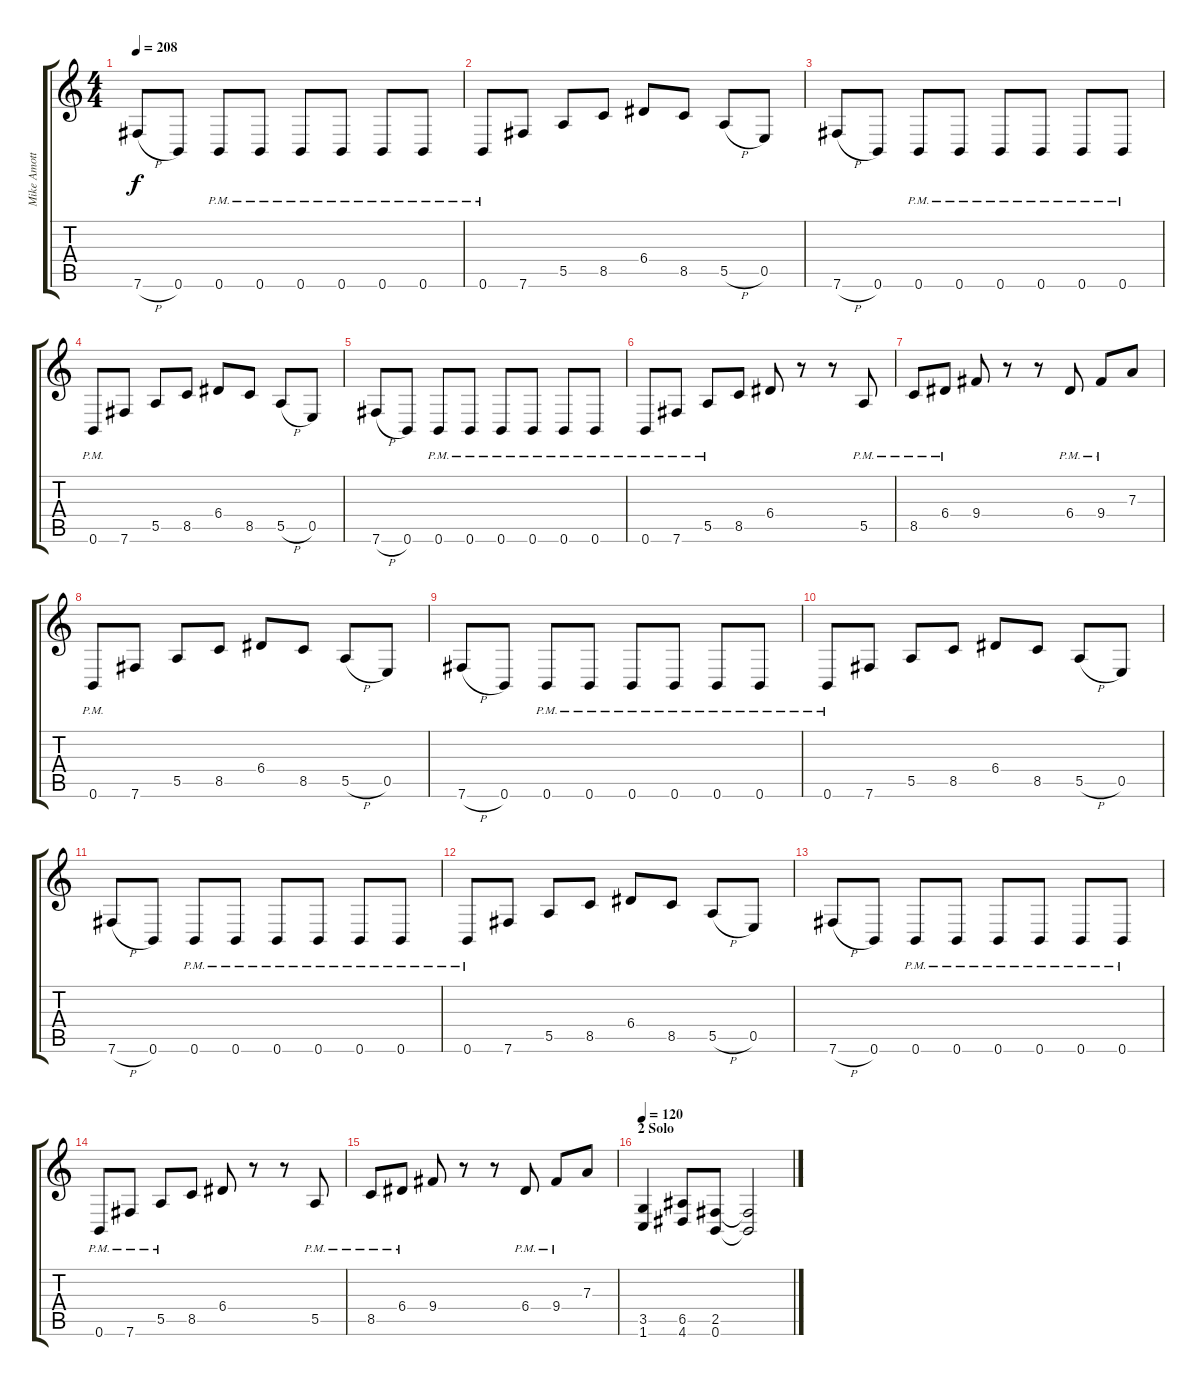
\track ("Mike Amott" "Mike Amott") {instrument overdrivenguitar}
\staff {score tabs}
\tuning (B3 Gb3 D3 A2 E2 B1) {hide}
\ts (4 4)
\tempo 208
\clef g2
\ks c
7.6{h}.8{dy f} 0.6.8 0.6{pm}.8 0.6{pm}.8 0.6{pm}.8 0.6{pm}.8 0.6{pm}.8 0.6{pm}.8 |
0.6{pm}.8 7.6.8 5.5.8 8.5.8 6.4.8 8.5.8 5.5{h}.8 0.5.8 |
7.6{h}.8 0.6.8 0.6{pm}.8 0.6{pm}.8 0.6{pm}.8 0.6{pm}.8 0.6{pm}.8 0.6{pm}.8 |
0.6{pm}.8 7.6.8 5.5.8 8.5.8 6.4.8 8.5.8 5.5{h}.8 0.5.8 |
7.6{h}.8 0.6.8 0.6{pm}.8 0.6{pm}.8 0.6{pm}.8 0.6{pm}.8 0.6{pm}.8 0.6{pm}.8 |
0.6{pm}.8 7.6{pm}.8 5.5{pm}.8 8.5.8 6.4.8 r.8 r.8 5.5{pm}.8 |
8.5{pm}.8 6.4{pm}.8 9.4.8 r.8 r.8 6.4{pm}.8 9.4{pm}.8 7.3.8 |
0.6{pm}.8 7.6.8 5.5.8 8.5.8 6.4.8 8.5.8 5.5{h}.8 0.5.8 |
7.6{h}.8 0.6.8 0.6{pm}.8 0.6{pm}.8 0.6{pm}.8 0.6{pm}.8 0.6{pm}.8 0.6{pm}.8 |
0.6{pm}.8 7.6.8 5.5.8 8.5.8 6.4.8 8.5.8 5.5{h}.8 0.5.8 |
7.6{h}.8 0.6.8 0.6{pm}.8 0.6{pm}.8 0.6{pm}.8 0.6{pm}.8 0.6{pm}.8 0.6{pm}.8 |
0.6{pm}.8 7.6.8 5.5.8 8.5.8 6.4.8 8.5.8 5.5{h}.8 0.5.8 |
7.6{h}.8 0.6.8 0.6{pm}.8 0.6{pm}.8 0.6{pm}.8 0.6{pm}.8 0.6{pm}.8 0.6{pm}.8 |
0.6{pm}.8 7.6{pm}.8 5.5{pm}.8 8.5.8 6.4.8 r.8 r.8 5.5{pm}.8 |
8.5{pm}.8 6.4{pm}.8 9.4.8 r.8 r.8 6.4{pm}.8 9.4{pm}.8 7.3.8 |
\section ("" "2 Solo")
\tempo 120
(3.5 1.6).4 (6.5 4.6).8 (2.5 0.6).8 (2.5{t} 0.6{t}).2
